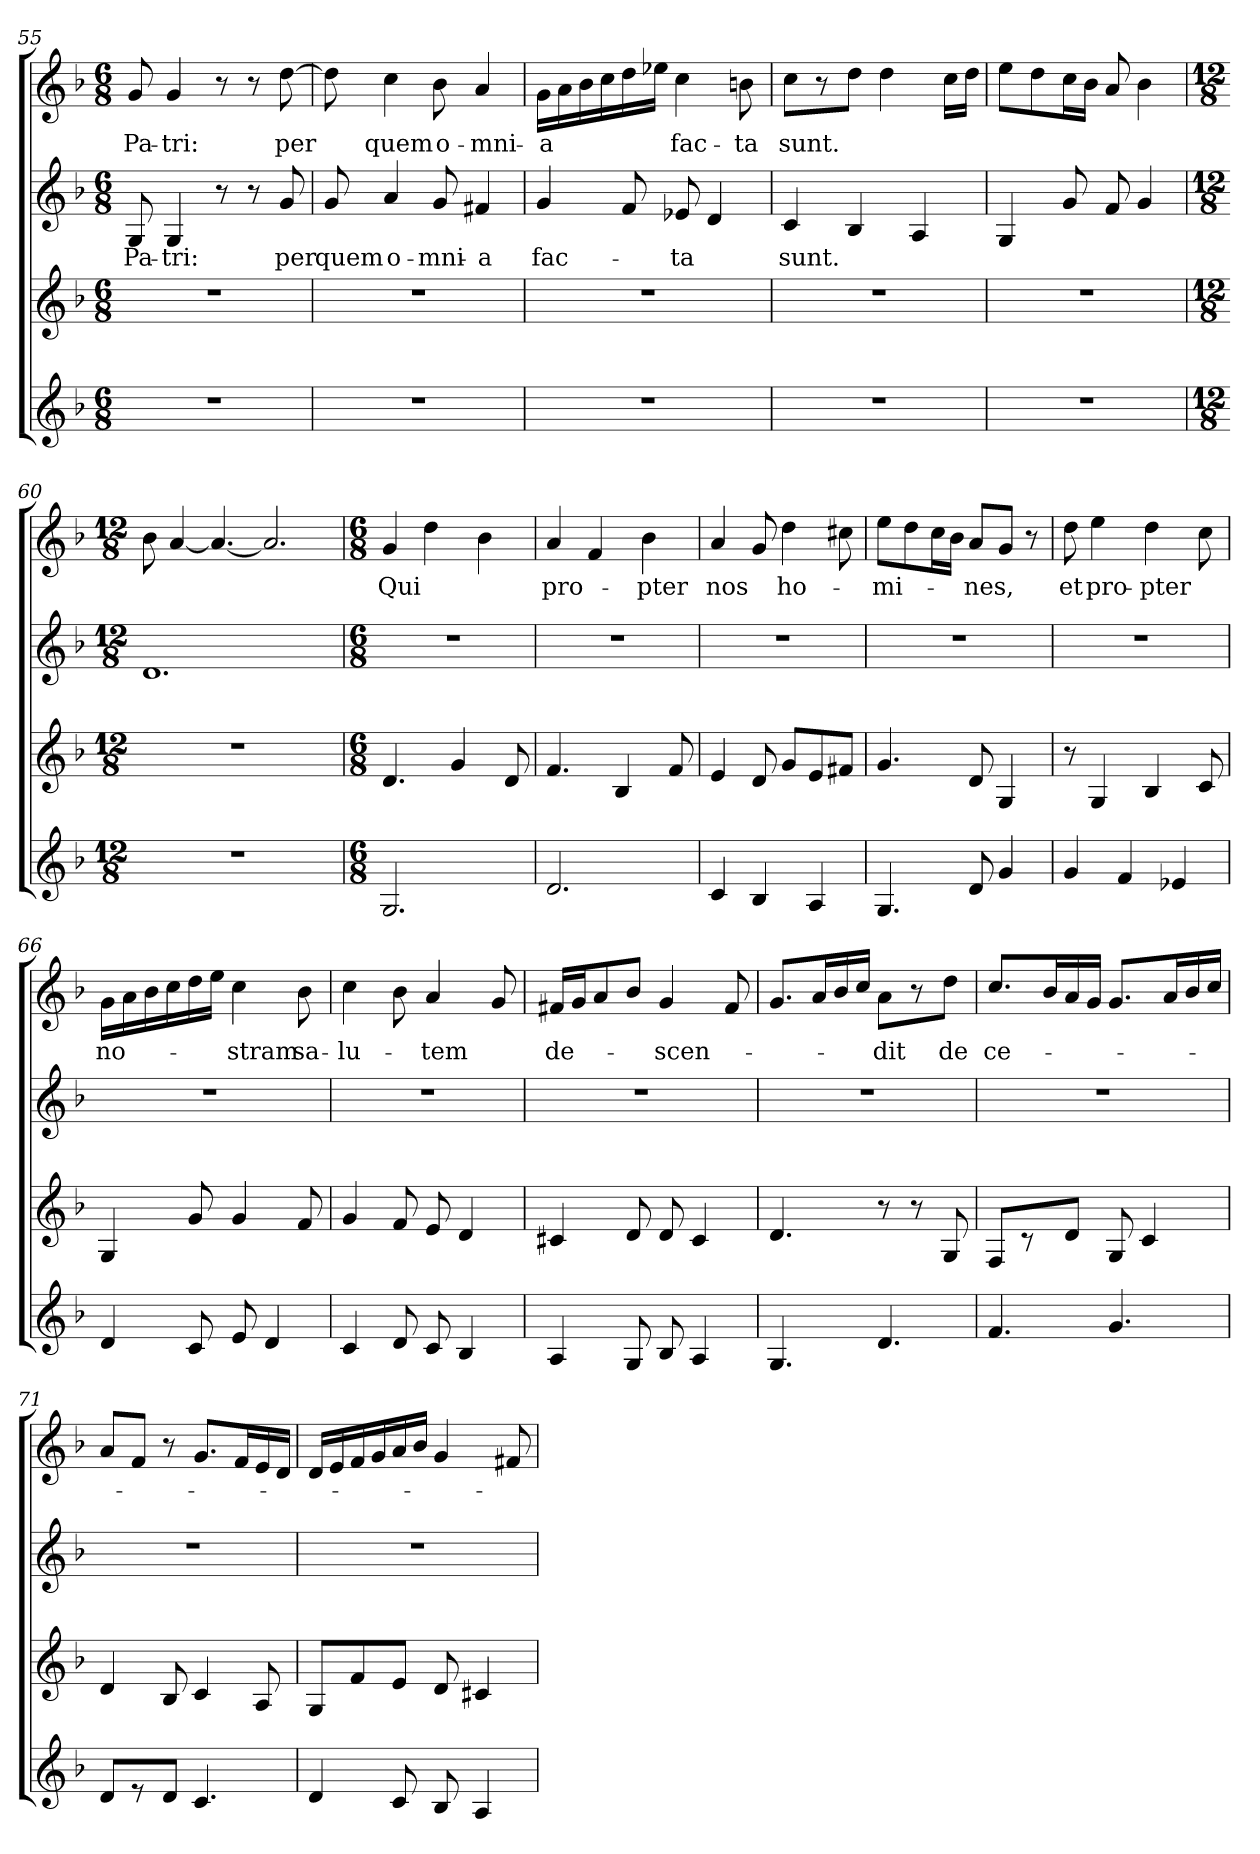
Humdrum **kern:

**kern	**kern	**kern	**text	**kern	**text
*part4	*part3	*part2	*part2	*part1	*part1
*staff4	*staff3	*staff2	*staff2	*staff1	*staff1
!!LO:LB:g=z
*clefG2	*clefG2	*clefG2	*	*clefG2	*
*k[b-]	*k[b-]	*k[b-]	*	*k[b-]	*
*F:	*F:	*F:	*	*F:	*
*M6/8	*M6/8	*M6/8	*	*M6/8	*
=55	=55	=55	=55	=55	=55
!	!	!	!LO:LY:b	!	!LO:LY:b
2.r	2.r	8G/	Pa-	8g/	Pa-
!	!	!	!LO:LY:b	!	!LO:LY:b
.	.	4G/	-tri:	4g/	-tri:
.	.	8r	.	8r	.
.	.	8r	.	8r	.
!	!	!	!LO:LY:b	!	!LO:LY:b
.	.	8g/	per	[8dd\	per
=56	=56	=56	=56	=56	=56
!	!	!	!LO:LY:b	!	!
2.r	2.r	8g/	quem	8dd\]	.
!	!	!	!LO:LY:b	!	!LO:LY:b
.	.	4a/	o-	4cc\	quem
!	!	!	!LO:LY:b	!	!LO:LY:b
.	.	8g/	-mni-	8b-\	o-
!	!	!	!LO:LY:b	!	!LO:LY:b
.	.	4f#X/	-a	4a/	-mni-
=57	=57	=57	=57	=57	=57
!	!	!	!LO:LY:b	!	!LO:LY:b
2.r	2.r	4g/	fac-	16g\LL	-a
.	.	.	.	16a\	.
.	.	.	.	16b-\	.
.	.	.	.	16cc\	.
.	.	8f/	.	16dd\	.
.	.	.	.	16ee-i\JJ	.
!	!	!	!LO:LY:b	!	!LO:LY:b
.	.	8e-i/	-ta	4cc\	fac-
.	.	4d/	.	.	.
!	!	!	!	!	!LO:LY:b
.	.	.	.	8bn\	-ta
=58	=58	=58	=58	=58	=58
!	!	!	!LO:LY:b	!	!LO:LY:b
2.r	2.r	4c/	sunt.	8cc\L	sunt.
.	.	.	.	8r	.
.	.	4B-/	.	8dd\J	.
.	.	.	.	4dd\	.
.	.	4A/	.	.	.
.	.	.	.	16cc\LL	.
.	.	.	.	16dd\JJ	.
=59	=59	=59	=59	=59	=59
2.r	2.r	4G/	.	8ee\L	.
.	.	.	.	8dd\	.
.	.	8g/	.	16cc\L	.
.	.	.	.	16b-\JJ	.
.	.	8f/	.	8a/	.
.	.	4g/	.	4b-\	.
=60	=60	=60	=60	=60	=60
*M12/8	*M12/8	*M12/8	*	*M12/8	*
1.r	1.r	1.d	.	8b-\	.
.	.	.	.	[4a/	.
.	.	.	.	4.a/_	.
.	.	.	.	2.a/]	.
!!LO:LB:g=z
=61	=61	=61	=61	=61	=61
*M6/8	*M6/8	*M6/8	*	*M6/8	*
!	!	!	!	!	!LO:LY:b
2.G/	4.d/	2.r	.	4g/	Qui
.	.	.	.	4dd\	.
.	4g/	.	.	.	.
.	.	.	.	4b-\	.
.	8d/	.	.	.	.
=62	=62	=62	=62	=62	=62
!	!	!	!	!	!LO:LY:b
2.d/	4.f/	2.r	.	4a/	pro-
.	.	.	.	4f/	.
.	4B-/	.	.	.	.
!	!	!	!	!	!LO:LY:b
.	.	.	.	4b-\	-pter
.	8f/	.	.	.	.
=63	=63	=63	=63	=63	=63
!	!	!	!	!	!LO:LY:b
4c/	4e/	2.r	.	4a/	nos
4B-/	8d/	.	.	8g/	.
!	!	!	!	!	!LO:LY:b
.	8g/L	.	.	4dd\	ho-
4A/	8e/	.	.	.	.
.	8f#X/J	.	.	8cc#X\	.
=64	=64	=64	=64	=64	=64
!	!	!	!	!	!LO:LY:b
4.G/	4.g/	2.r	.	8ee\L	-mi-
.	.	.	.	8dd\	.
.	.	.	.	16cc\L	.
.	.	.	.	16b-\JJ	.
!	!	!	!	!	!LO:LY:b
8d/	8d/	.	.	8a/L	-nes,
4g/	4G/	.	.	8g/J	.
.	.	.	.	8r	.
=65	=65	=65	=65	=65	=65
!	!	!	!	!	!LO:LY:b
4g/	8r	2.r	.	8dd\	et
!	!	!	!	!	!LO:LY:b
.	4G/	.	.	4ee\	pro-
4f/	.	.	.	.	.
!	!	!	!	!	!LO:LY:b
.	4B-/	.	.	4dd\	-pter
4e-X/	.	.	.	.	.
.	8c/	.	.	8cc\	.
=66	=66	=66	=66	=66	=66
!	!	!	!	!	!LO:LY:b
4d/	4G/	2.r	.	16g\LL	no-
.	.	.	.	16a\	.
.	.	.	.	16b-\	.
.	.	.	.	16cc\	.
8c/	8g/	.	.	16dd\	.
.	.	.	.	16ee\JJ	.
!	!	!	!	!	!LO:LY:b
8e/	4g/	.	.	4cc\	-stram
4d/	.	.	.	.	.
!	!	!	!	!	!LO:LY:b
.	8f/	.	.	8b-\	sa-
=67	=67	=67	=67	=67	=67
!	!	!	!	!	!LO:LY:b
4c/	4g/	2.r	.	4cc\	-lu-
8d/	8f/	.	.	8b-\	.
!	!	!	!	!	!LO:LY:b
8c/	8e/	.	.	4a/	-tem
4B-/	4d/	.	.	.	.
.	.	.	.	8g/	.
!!LO:PB:g=z
=68	=68	=68	=68	=68	=68
!	!	!	!	!	!LO:LY:b
4A/	4c#X/	2.r	.	16f#X/LL	de-
.	.	.	.	16g/J	.
.	.	.	.	8a/	.
8G/	8d/	.	.	8b-/J	.
!	!	!	!	!	!LO:LY:b
8B-/	8d/	.	.	4g/	-scen-
4A/	4c#/	.	.	.	.
.	.	.	.	8f#/	.
=69	=69	=69	=69	=69	=69
4.G/	4.d/	2.r	.	8.g/L	.
.	.	.	.	16a/L	.
.	.	.	.	16b-/	.
.	.	.	.	16cc/JJ	.
!	!	!	!	!	!LO:LY:b
4.d/	8r	.	.	8a\L	-dit
.	8r	.	.	8r	.
!	!	!	!	!	!LO:LY:b
.	8G/	.	.	8dd\J	de
=70	=70	=70	=70	=70	=70
!	!	!	!	!	!LO:LY:b
4.f/	8F/L	2.r	.	8.cc/L	ce-
.	8r	.	.	.	.
.	.	.	.	16b-/L	.
.	8d/J	.	.	16a/	.
.	.	.	.	16g/JJ	.
4.g/	8G/	.	.	8.g/L	.
.	4c/	.	.	.	.
.	.	.	.	16a/L	.
.	.	.	.	16b-/	.
.	.	.	.	16cc/JJ	.
=71	=71	=71	=71	=71	=71
8d/L	4d/	2.r	.	8a/L	.
8r	.	.	.	8f/J	.
8d/J	8B-/	.	.	8r	.
4.c/	4c/	.	.	8.g/L	.
.	.	.	.	16f/L	.
.	8A/	.	.	16e/	.
.	.	.	.	16d/JJ	.
=72	=72	=72	=72	=72	=72
4d/	8G/L	2.r	.	16d/LL	.
.	.	.	.	16e/	.
.	8f/	.	.	16f/	.
.	.	.	.	16g/	.
8c/	8e/J	.	.	16a/	.
.	.	.	.	16b-/JJ	.
8B-/	8d/	.	.	4g/	.
4A/	4c#X/	.	.	.	.
.	.	.	.	8f#i/	.
=	=	=	=	=	=
*-	*-	*-	*-	*-	*-
